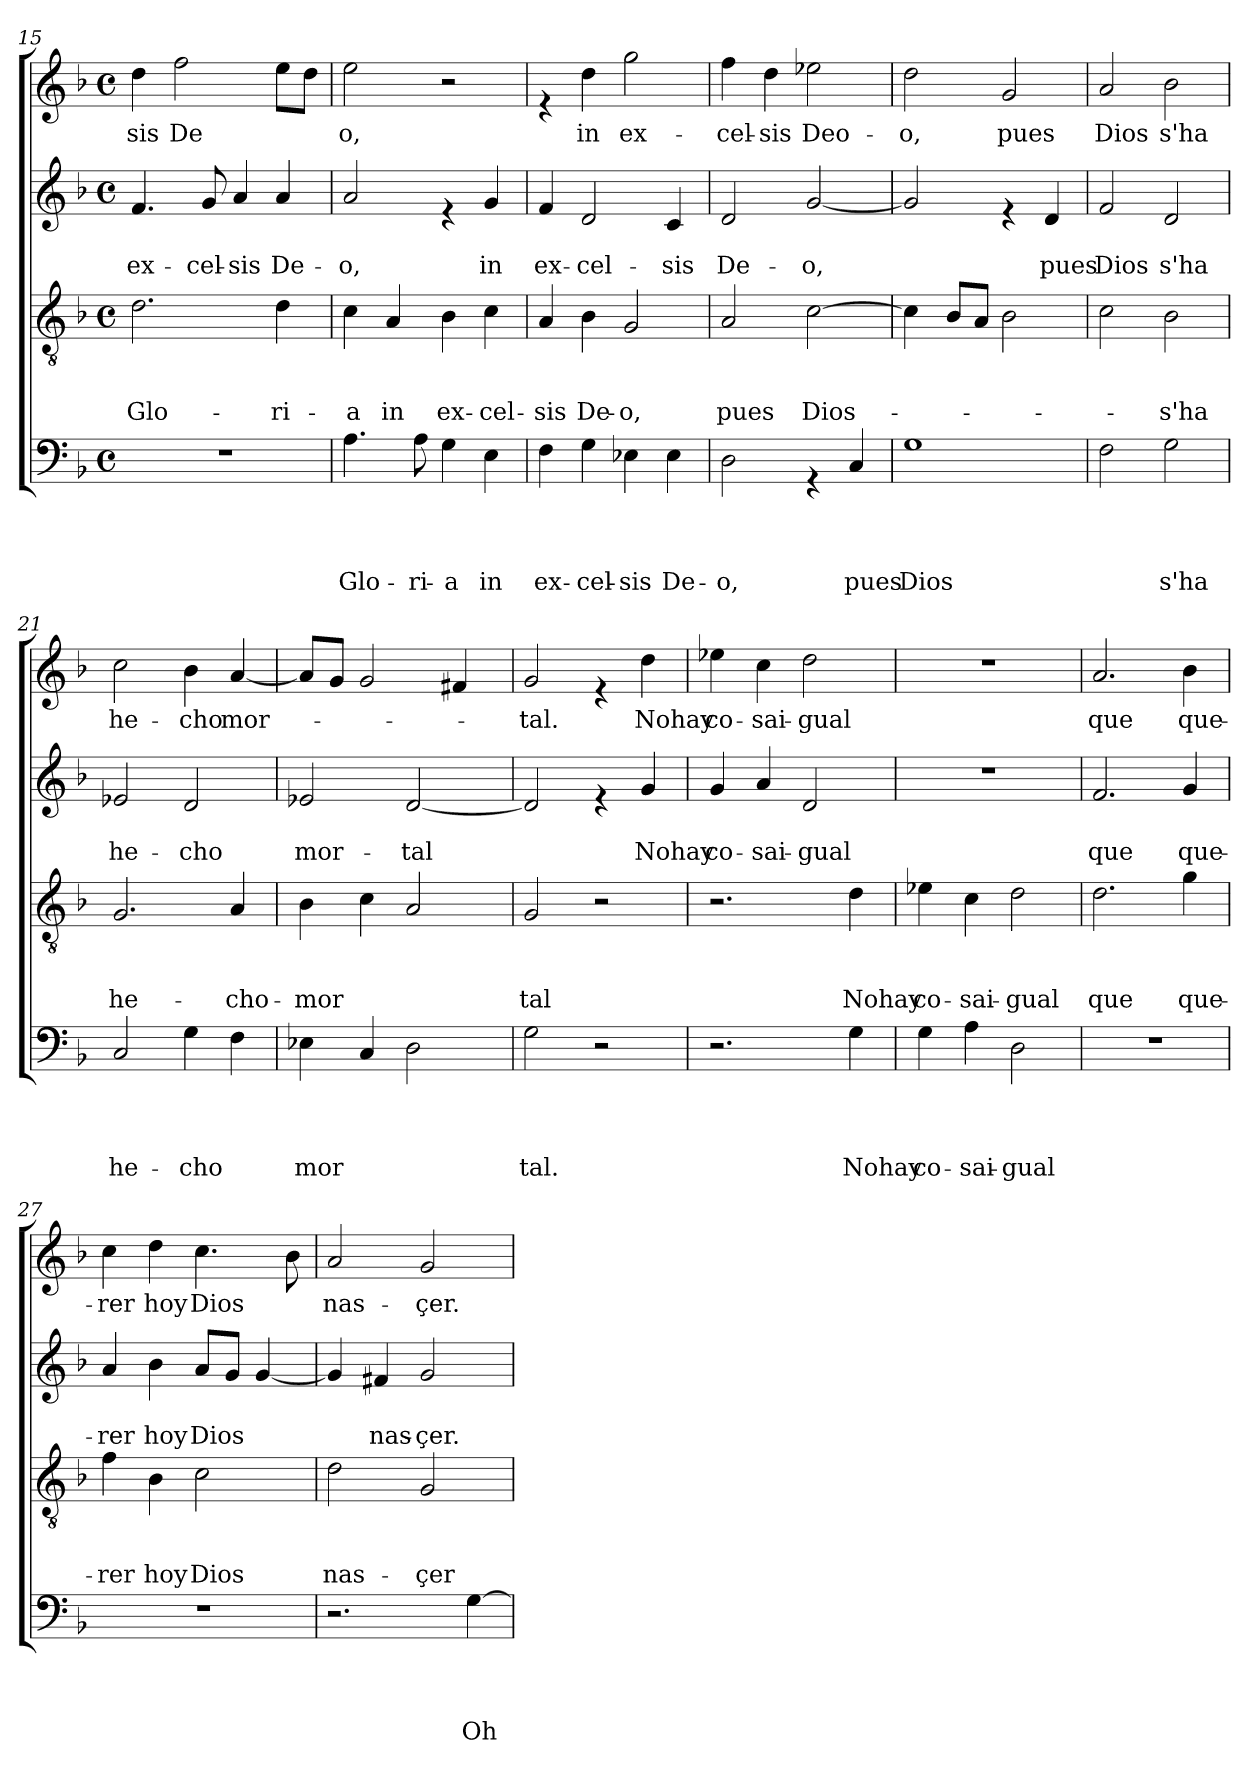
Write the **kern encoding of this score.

**kern	**text	**text	**text	**text	**kern	**text	**text	**text	**kern	**text	**text	**kern	**text
*part4	*part4	*part4	*part4	*part4	*part3	*part3	*part3	*part3	*part2	*part2	*part2	*part1	*part1
*staff4	*staff4	*staff4	*staff4	*staff4	*staff3	*staff3	*staff3	*staff3	*staff2	*staff2	*staff2	*staff1	*staff1
*clefF4	*	*	*	*	*clefGv2	*	*	*	*clefG2	*	*	*clefG2	*
*k[b-]	*	*	*	*	*k[b-]	*	*	*	*k[b-]	*	*	*k[b-]	*
*F:	*	*	*	*	*F:	*	*	*	*F:	*	*	*F:	*
*M4/4	*	*	*	*	*M4/4	*	*	*	*M4/4	*	*	*M4/4	*
*met(c)	*	*	*	*	*met(c)	*	*	*	*met(c)	*	*	*met(c)	*
=15	=15	=15	=15	=15	=15	=15	=15	=15	=15	=15	=15	=15	=15
!	!	!	!	!	!	!	!	!LO:LY:b	!	!	!LO:LY:b	!	!LO:LY:b
1r	.	.	.	.	2.d\	.	.	Glo-	4.f/	.	ex-	4dd\	-sis
!	!	!	!	!	!	!	!	!	!	!	!	!	!LO:LY:b
.	.	.	.	.	.	.	.	.	.	.	.	2ff\	De
!	!	!	!	!	!	!	!	!	!	!	!LO:LY:b	!	!
.	.	.	.	.	.	.	.	.	8g/	.	-cel-	.	.
!	!	!	!	!	!	!	!	!	!	!	!LO:LY:b	!	!
.	.	.	.	.	.	.	.	.	4a/	.	-sis	.	.
!	!	!	!	!	!	!	!	!LO:LY:b	!	!	!LO:LY:b	!	!
.	.	.	.	.	4d\	.	.	-ri-	4a/	.	De-	8ee\L	.
.	.	.	.	.	.	.	.	.	.	.	.	8dd\J	.
=16	=16	=16	=16	=16	=16	=16	=16	=16	=16	=16	=16	=16	=16
!	!	!	!	!LO:LY:b	!	!	!	!LO:LY:b	!	!	!LO:LY:b	!	!LO:LY:b
4.A\	.	.	.	Glo-	4c\	.	.	-a	2a/	.	-o,	2ee\	o,
!	!	!	!	!	!	!	!	!LO:LY:b	!	!	!	!	!
.	.	.	.	.	4A/	.	.	in	.	.	.	.	.
!	!	!	!	!LO:LY:b	!	!	!	!	!	!	!	!	!
8A\	.	.	.	-ri-	.	.	.	.	.	.	.	.	.
!	!	!	!	!LO:LY:b	!	!	!	!LO:LY:b	!	!	!	!	!
4G\	.	.	.	-a	4B-\	.	.	ex-	4re	.	.	2r	.
!	!	!	!	!LO:LY:b	!	!	!	!LO:LY:b	!	!	!LO:LY:b	!	!
4E\	.	.	.	in	4c\	.	.	-cel-	4g/	.	in	.	.
=17	=17	=17	=17	=17	=17	=17	=17	=17	=17	=17	=17	=17	=17
!	!	!	!	!LO:LY:b	!	!	!	!LO:LY:b	!	!	!LO:LY:b	!	!
4F\	.	.	.	ex-	4A/	.	.	-sis	4f/	.	ex-	4re	.
!	!	!	!	!LO:LY:b	!	!	!	!LO:LY:b	!	!	!LO:LY:b	!	!LO:LY:b
4G\	.	.	.	-cel-	4B-\	.	.	De-	2d/	.	-cel-	4dd\	in
!	!	!	!	!LO:LY:b	!	!	!	!LO:LY:b	!	!	!	!	!LO:LY:b
4E-X\	.	.	.	-sis	2G/	.	.	-o,	.	.	.	2gg\	ex-
!	!	!	!	!LO:LY:b	!	!	!	!	!	!	!LO:LY:b	!	!
4E-\	.	.	.	De-	.	.	.	.	4c/	.	-sis	.	.
=18	=18	=18	=18	=18	=18	=18	=18	=18	=18	=18	=18	=18	=18
!	!	!	!	!LO:LY:b	!	!	!	!LO:LY:b	!	!	!LO:LY:b	!	!LO:LY:b
2D\	.	.	.	-o,	2A/	.	.	pues	2d/	.	De-	4ff\	-cel-
!	!	!	!	!	!	!	!	!	!	!	!	!	!LO:LY:b
.	.	.	.	.	.	.	.	.	.	.	.	4dd\	-sis
!	!	!	!	!	!	!	!	!LO:LY:b	!	!	!LO:LY:b	!	!LO:LY:b
4rGG	.	.	.	.	[>2c\	.	.	Dios-	[<2g/	.	-o,	2ee-X\	Deo-
!	!	!	!	!LO:LY:b	!	!	!	!	!	!	!	!	!
4C/	.	.	.	pues	.	.	.	.	.	.	.	.	.
!!LO:PB:g=z
=19	=19	=19	=19	=19	=19	=19	=19	=19	=19	=19	=19	=19	=19
!	!	!	!	!LO:LY:b	!	!	!	!	!	!	!	!	!LO:LY:b
1G	.	.	.	Dios	4c\]	.	.	.	2g/]	.	.	2dd\	-o,
.	.	.	.	.	8B-/L	.	.	.	.	.	.	.	.
.	.	.	.	.	8A/J	.	.	.	.	.	.	.	.
!	!	!	!	!	!	!	!	!	!	!	!	!	!LO:LY:b
.	.	.	.	.	2B-\	.	.	.	4re	.	.	2g/	pues
!	!	!	!	!	!	!	!	!	!	!	!LO:LY:b	!	!
.	.	.	.	.	.	.	.	.	4d/	.	pues	.	.
!!LO:LB:g=z
=20	=20	=20	=20	=20	=20	=20	=20	=20	=20	=20	=20	=20	=20
!	!	!	!	!	!	!	!	!	!	!	!LO:LY:b	!	!LO:LY:b
2F\	.	.	.	.	2c\	.	.	.	2f/	.	Dios	2a/	Dios
!	!	!	!	!LO:LY:b	!	!	!	!LO:LY:b	!	!	!LO:LY:b	!	!LO:LY:b
2G\	.	.	.	s'ha	2B-\	.	.	-s'ha	2d/	.	s'ha	2b-\	s'ha
=21	=21	=21	=21	=21	=21	=21	=21	=21	=21	=21	=21	=21	=21
!	!	!	!	!LO:LY:b	!	!	!	!LO:LY:b	!	!	!LO:LY:b	!	!LO:LY:b
2C/	.	.	.	he-	2.G/	.	.	he-	2e-X/	.	he-	2cc\	he-
!	!	!	!	!LO:LY:b	!	!	!	!	!	!	!LO:LY:b	!	!LO:LY:b
4G\	.	.	.	-cho	.	.	.	.	2d/	.	-cho	4b-\	-cho
!	!	!	!	!	!	!	!	!LO:LY:b	!	!	!	!	!LO:LY:b
4F\	.	.	.	.	4A/	.	.	-cho-	.	.	.	[<4a/	mor-
=22	=22	=22	=22	=22	=22	=22	=22	=22	=22	=22	=22	=22	=22
!	!	!	!	!LO:LY:b	!	!	!	!LO:LY:b	!	!	!LO:LY:b	!	!
4E-X\	.	.	.	mor	4B-\	.	.	-mor	2e-X/	.	mor-	8a/L]	.
.	.	.	.	.	.	.	.	.	.	.	.	8g/J	.
4C/	.	.	.	.	4c\	.	.	.	.	.	.	2g/	.
!	!	!	!	!	!	!	!	!	!	!	!LO:LY:b	!	!
2D\	.	.	.	.	2A/	.	.	.	[<2d/	.	-tal	.	.
.	.	.	.	.	.	.	.	.	.	.	.	4f#X/	.
=23	=23	=23	=23	=23	=23	=23	=23	=23	=23	=23	=23	=23	=23
!	!	!	!	!LO:LY:b	!	!	!	!LO:LY:b	!	!	!	!	!LO:LY:b
2G\	.	.	.	tal.	2G/	.	.	tal	2d/]	.	.	2g/	-tal.
2r	.	.	.	.	2r	.	.	.	4re	.	.	4re	.
!	!	!	!	!	!	!	!	!	!	!	!LO:LY:b	!	!LO:LY:b
.	.	.	.	.	.	.	.	.	4g/	.	Nohay	4dd\	Nohay
=24	=24	=24	=24	=24	=24	=24	=24	=24	=24	=24	=24	=24	=24
!	!	!	!	!	!	!	!	!	!	!	!LO:LY:b	!	!LO:LY:b
2.r	.	.	.	.	2.r	.	.	.	4g/	.	co-	4ee-X\	co-
!	!	!	!	!	!	!	!	!	!	!	!LO:LY:b	!	!LO:LY:b
.	.	.	.	.	.	.	.	.	4a/	.	-sai-	4cc\	-sai-
!	!	!	!	!	!	!	!	!	!	!	!LO:LY:b	!	!LO:LY:b
.	.	.	.	.	.	.	.	.	2d/	.	-gual	2dd\	-gual
!	!	!	!	!LO:LY:b	!	!	!	!LO:LY:b	!	!	!	!	!
4G\	.	.	.	Nohay	4d\	.	.	Nohay	.	.	.	.	.
=25	=25	=25	=25	=25	=25	=25	=25	=25	=25	=25	=25	=25	=25
!	!	!	!	!LO:LY:b	!	!	!	!LO:LY:b	!	!	!	!	!
4G\	.	.	.	co-	4e-X\	.	.	co-	1r	.	.	1r	.
!	!	!	!	!LO:LY:b	!	!	!	!LO:LY:b	!	!	!	!	!
4A\	.	.	.	-sai-	4c\	.	.	-sai-	.	.	.	.	.
!	!	!	!	!LO:LY:b	!	!	!	!LO:LY:b	!	!	!	!	!
2D\	.	.	.	-gual	2d\	.	.	-gual	.	.	.	.	.
=26	=26	=26	=26	=26	=26	=26	=26	=26	=26	=26	=26	=26	=26
!	!	!	!	!	!	!	!	!LO:LY:b	!	!	!LO:LY:b	!	!LO:LY:b
1r	.	.	.	.	2.d\	.	.	que	2.f/	.	que	2.a/	que
!	!	!	!	!	!	!	!	!LO:LY:b	!	!	!LO:LY:b	!	!LO:LY:b
.	.	.	.	.	4g\	.	.	que-	4g/	.	que-	4b-\	que-
!!LO:LB:g=z
=27	=27	=27	=27	=27	=27	=27	=27	=27	=27	=27	=27	=27	=27
!	!	!	!	!	!	!	!	!LO:LY:b	!	!	!LO:LY:b	!	!LO:LY:b
1r	.	.	.	.	4f\	.	.	-rer	4a/	.	-rer	4cc\	-rer
!	!	!	!	!	!	!	!	!LO:LY:b	!	!	!LO:LY:b	!	!LO:LY:b
.	.	.	.	.	4B-\	.	.	hoy	4b-\	.	hoy	4dd\	hoy
!	!	!	!	!	!	!	!	!LO:LY:b	!	!	!LO:LY:b	!	!LO:LY:b
.	.	.	.	.	2c\	.	.	Dios	8a/L	.	Dios	4.cc\	Dios
.	.	.	.	.	.	.	.	.	8g/J	.	.	.	.
.	.	.	.	.	.	.	.	.	[<4g/	.	.	.	.
.	.	.	.	.	.	.	.	.	.	.	.	8b-\	.
=28	=28	=28	=28	=28	=28	=28	=28	=28	=28	=28	=28	=28	=28
!	!	!	!	!	!	!	!	!LO:LY:b	!	!	!	!	!LO:LY:b
2.r	.	.	.	.	2d\	.	.	nas-	4g/]	.	.	2a/	nas-
!	!	!	!	!	!	!	!	!	!	!	!LO:LY:b	!	!
.	.	.	.	.	.	.	.	.	4f#X/	.	nas-	.	.
!	!	!	!	!	!	!	!	!LO:LY:b	!	!	!LO:LY:b	!	!LO:LY:b
.	.	.	.	.	2G/	.	.	-çer	2g/	.	-çer.	2g/	-çer.
!	!	!	!	!LO:LY:b	!	!	!	!	!	!	!	!	!
[>4G\	.	.	.	Oh	.	.	.	.	.	.	.	.	.
=	=	=	=	=	=	=	=	=	=	=	=	=	=
*-	*-	*-	*-	*-	*-	*-	*-	*-	*-	*-	*-	*-	*-
